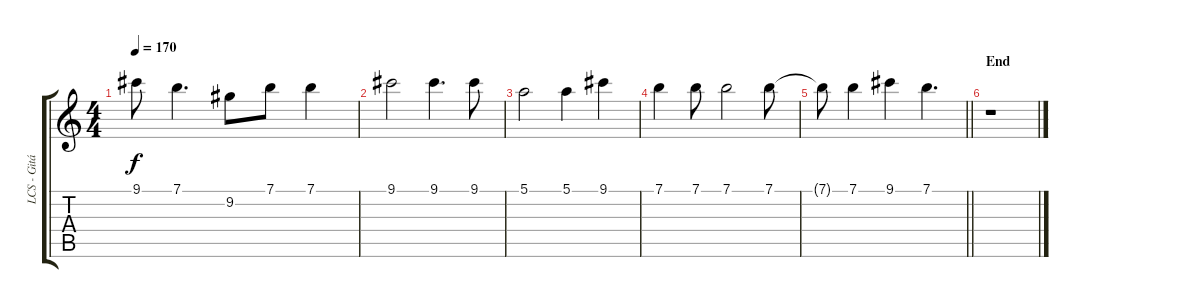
\track ("LCS - Gitár 2" "LCS - Gitá") {instrument distortionguitar}
\staff {score tabs}
\tuning (E4 B3 G3 D3 A2 E2) {hide}
\ts (4 4)
\tempo 170
\clef g2
\ks c
9.1{t}.8{dy f} 7.1.4{d} 9.2.8 7.1.8 7.1.4 |
9.1.2 9.1.4{d} 9.1.8 |
5.1.2 5.1.4 9.1.4 |
7.1.4 7.1.8 7.1.2 7.1.8 |
\barLineRight lightlight
7.1{t}.8 7.1.4 9.1.4 7.1.4{d} |
\section ("" "End")
r.1
